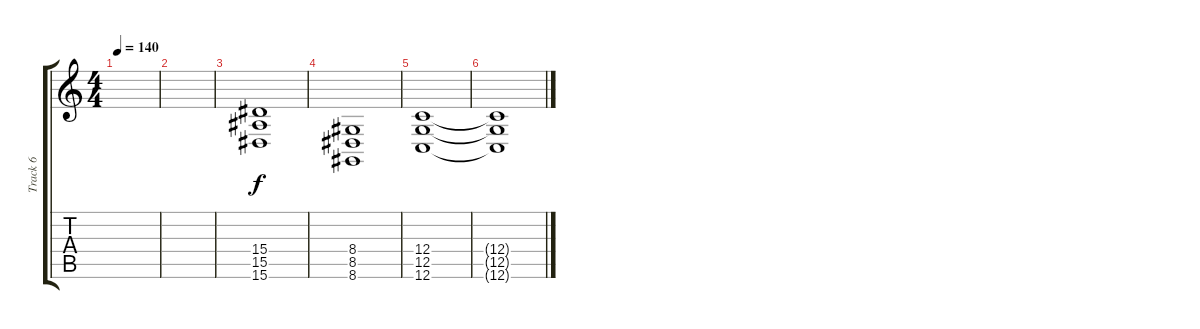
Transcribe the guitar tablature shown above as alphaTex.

\track ("Track 6" "Track 6") {instrument acousticgrandpiano}
\staff {score tabs}
\tuning (D4 A3 F3 C3 G2 C2) {hide}
\ts (4 4)
\tempo 140
\clef g2
\ks c
|
|
(15.4 15.5 15.6).1 |
(8.4 8.5 8.6).1 |
(12.4 12.5 12.6).1 |
(12.4{t} 12.5{t} 12.6{t}).1
